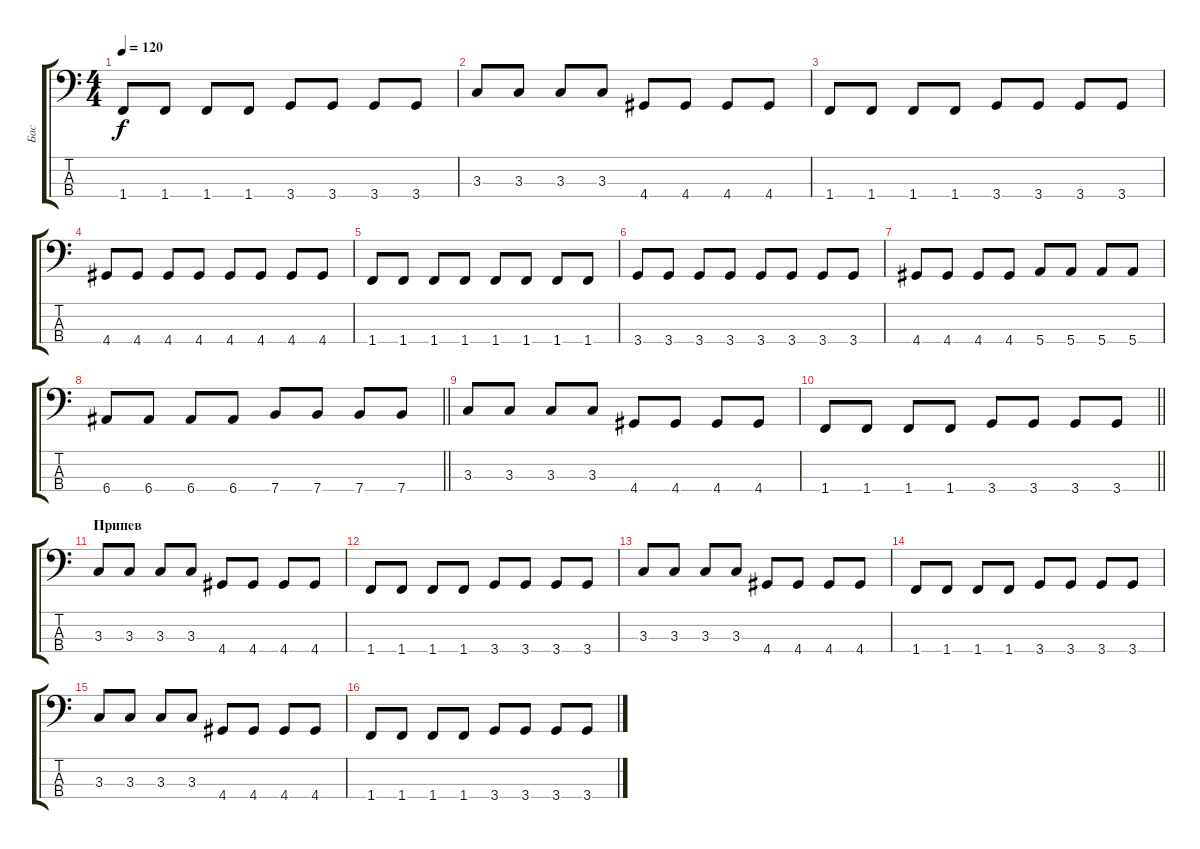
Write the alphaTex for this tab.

\track ("Бас" "Бас") {instrument electricbasspick}
\staff {score tabs}
\tuning (G2 D2 A1 E1) {hide}
\ts (4 4)
\tempo 120
\clef f4
\ks c
1.4.8{dy f} 1.4.8 1.4.8 1.4.8 3.4.8 3.4.8 3.4.8 3.4.8 |
3.3.8 3.3.8 3.3.8 3.3.8 4.4.8 4.4.8 4.4.8 4.4.8 |
1.4.8 1.4.8 1.4.8 1.4.8 3.4.8 3.4.8 3.4.8 3.4.8 |
4.4.8 4.4.8 4.4.8 4.4.8 4.4.8 4.4.8 4.4.8 4.4.8 |
1.4.8 1.4.8 1.4.8 1.4.8 1.4.8 1.4.8 1.4.8 1.4.8 |
3.4.8 3.4.8 3.4.8 3.4.8 3.4.8 3.4.8 3.4.8 3.4.8 |
4.4.8 4.4.8 4.4.8 4.4.8 5.4.8 5.4.8 5.4.8 5.4.8 |
\barLineRight lightlight
6.4.8 6.4.8 6.4.8 6.4.8 7.4.8 7.4.8 7.4.8 7.4.8 |
\section ("" "")
3.3.8 3.3.8 3.3.8 3.3.8 4.4.8 4.4.8 4.4.8 4.4.8 |
\barLineRight lightlight
1.4.8 1.4.8 1.4.8 1.4.8 3.4.8 3.4.8 3.4.8 3.4.8 |
\section ("" "Припев")
3.3.8 3.3.8 3.3.8 3.3.8 4.4.8 4.4.8 4.4.8 4.4.8 |
1.4.8 1.4.8 1.4.8 1.4.8 3.4.8 3.4.8 3.4.8 3.4.8 |
3.3.8 3.3.8 3.3.8 3.3.8 4.4.8 4.4.8 4.4.8 4.4.8 |
1.4.8 1.4.8 1.4.8 1.4.8 3.4.8 3.4.8 3.4.8 3.4.8 |
3.3.8 3.3.8 3.3.8 3.3.8 4.4.8 4.4.8 4.4.8 4.4.8 |
1.4.8 1.4.8 1.4.8 1.4.8 3.4.8 3.4.8 3.4.8 3.4.8
